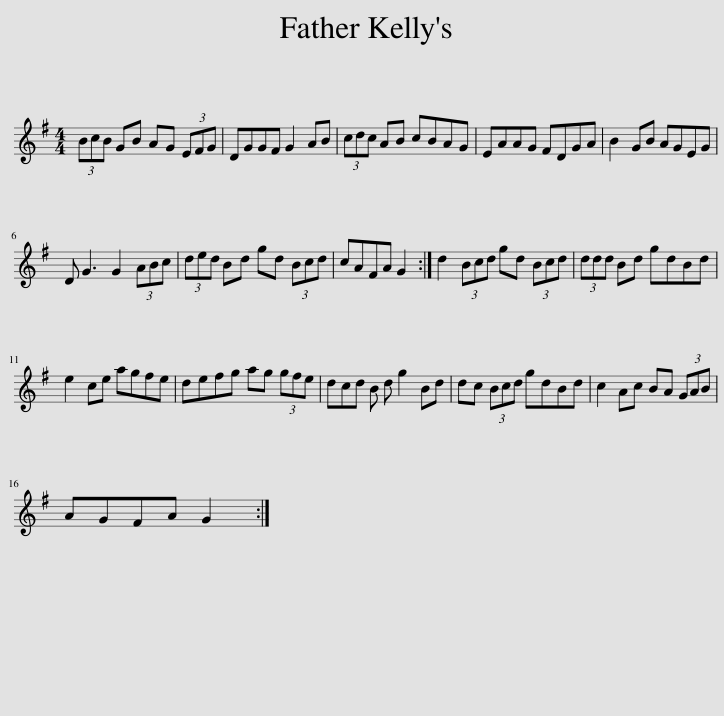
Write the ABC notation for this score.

X:1
L:1/8
M:4/4
I:linebreak $
K:G
V:1 treble
V:1
 (3BcB GB AG (3EFG | DGGF G2 AB | (3cdc AB cBAG | EAAG FDGA | B2 GB AGEG |$ %5
 D G3 G2 (3ABc | (3ded Bd gd (3Bcd | cAFA G2 :| d2 (3Bcd gd (3Bcd | (3ddd Bd gdBd |$ %10
 e2 ce agfe | defg ag (3gfe | dcd B d g2 Bd | dc (3Bcd gdBd | c2 Ac BA (3GAB |$ %15
 AGFA G2 :| %16
